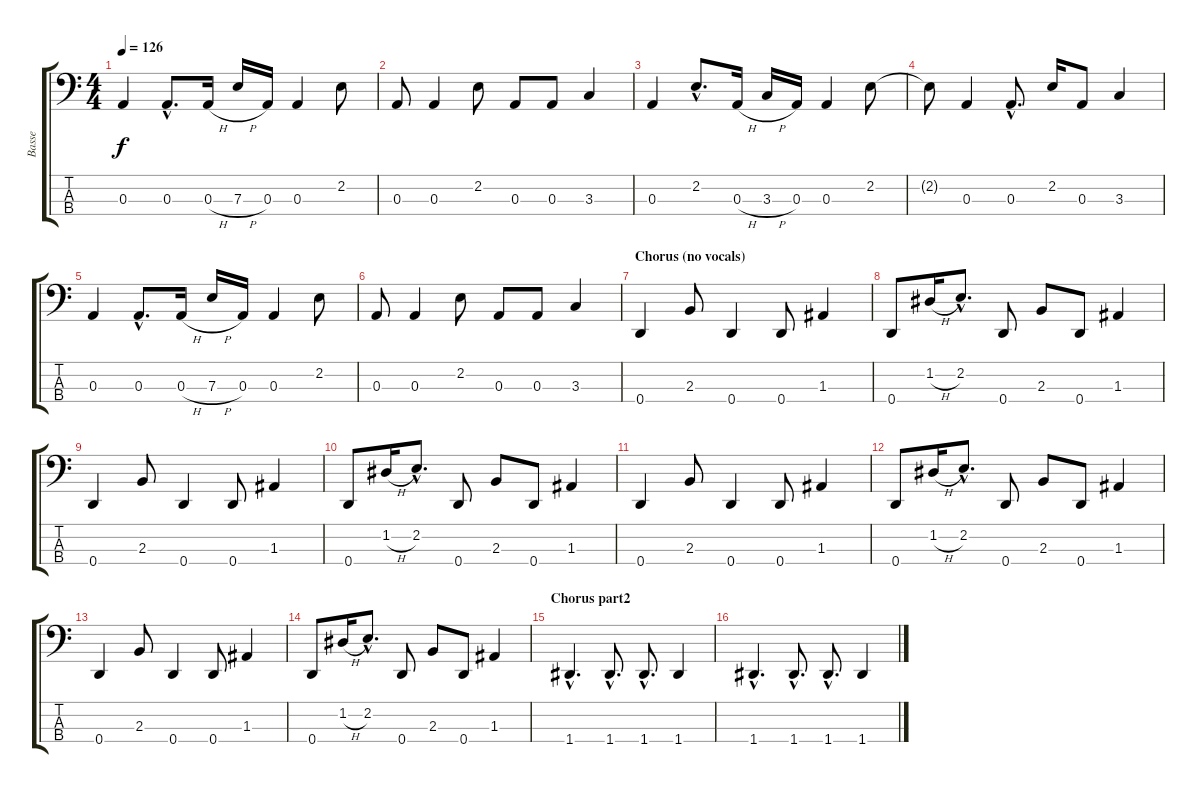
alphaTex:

\track ("Basse" "Basse") {instrument electricbasspick}
\staff {score tabs}
\tuning (G2 D2 A1 D1) {hide}
\ts (4 4)
\tempo 126
\clef f4
\ks c
0.3.4{dy f} 0.3{hac}.8{d} 0.3{h}.16 7.3{h}.16 0.3.16 0.3.4 2.2.8 |
0.3.8 0.3.4 2.2.8 0.3.8 0.3.8 3.3.4 |
0.3.4 2.2{hac}.8{d} 0.3{h}.16 3.3{h}.16 0.3.16 0.3.4 2.2.8 |
2.2{t}.8 0.3.4 0.3{hac}.8{d} 2.2.16 0.3.8 3.3.4 |
0.3.4 0.3{hac}.8{d} 0.3{h}.16 7.3{h}.16 0.3.16 0.3.4 2.2.8 |
0.3.8 0.3.4 2.2.8 0.3.8 0.3.8 3.3.4 |
\section ("" "Chorus (no vocals)")
0.4.4 2.3.8 0.4.4 0.4.8 1.3.4 |
0.4.8 1.2{h}.16 2.2{hac}.8{d} 0.4.8 2.3.8 0.4.8 1.3.4 |
0.4.4 2.3.8 0.4.4 0.4.8 1.3.4 |
0.4.8 1.2{h}.16 2.2{hac}.8{d} 0.4.8 2.3.8 0.4.8 1.3.4 |
0.4.4 2.3.8 0.4.4 0.4.8 1.3.4 |
0.4.8 1.2{h}.16 2.2{hac}.8{d} 0.4.8 2.3.8 0.4.8 1.3.4 |
0.4.4 2.3.8 0.4.4 0.4.8 1.3.4 |
0.4.8 1.2{h}.16 2.2{hac}.8{d} 0.4.8 2.3.8 0.4.8 1.3.4 |
\section ("" "Chorus part2")
1.4{hac}.4{d} 1.4{hac}.8{d} 1.4{hac}.8{d} 1.4.4 |
1.4{hac}.4{d} 1.4{hac}.8{d} 1.4{hac}.8{d} 1.4.4
